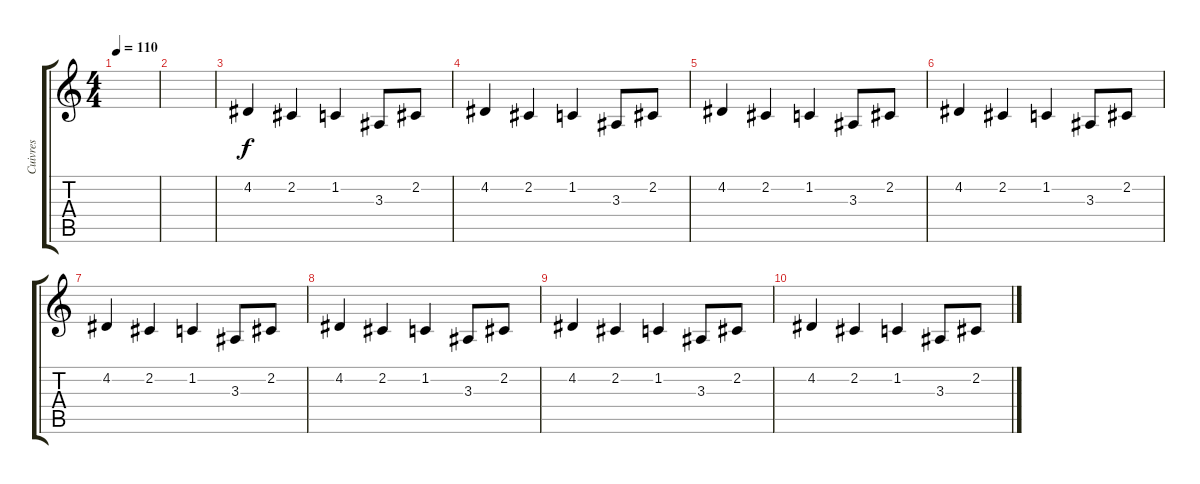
\track ("Cuivres" "Cuivres") {instrument frenchhorn}
\staff {score tabs}
\tuning (E4 B3 G3 D3 A2 E2) {hide}
\ts (4 4)
\tempo 110
\clef g2
\ks c
|
|
4.2.4 2.2.4 1.2.4 3.3.8 2.2.8 |
4.2.4 2.2.4 1.2.4 3.3.8 2.2.8 |
4.2.4 2.2.4 1.2.4 3.3.8 2.2.8 |
4.2.4 2.2.4 1.2.4 3.3.8 2.2.8 |
4.2.4 2.2.4 1.2.4 3.3.8 2.2.8 |
4.2.4 2.2.4 1.2.4 3.3.8 2.2.8 |
4.2.4 2.2.4 1.2.4 3.3.8 2.2.8 |
4.2.4 2.2.4 1.2.4 3.3.8 2.2.8
